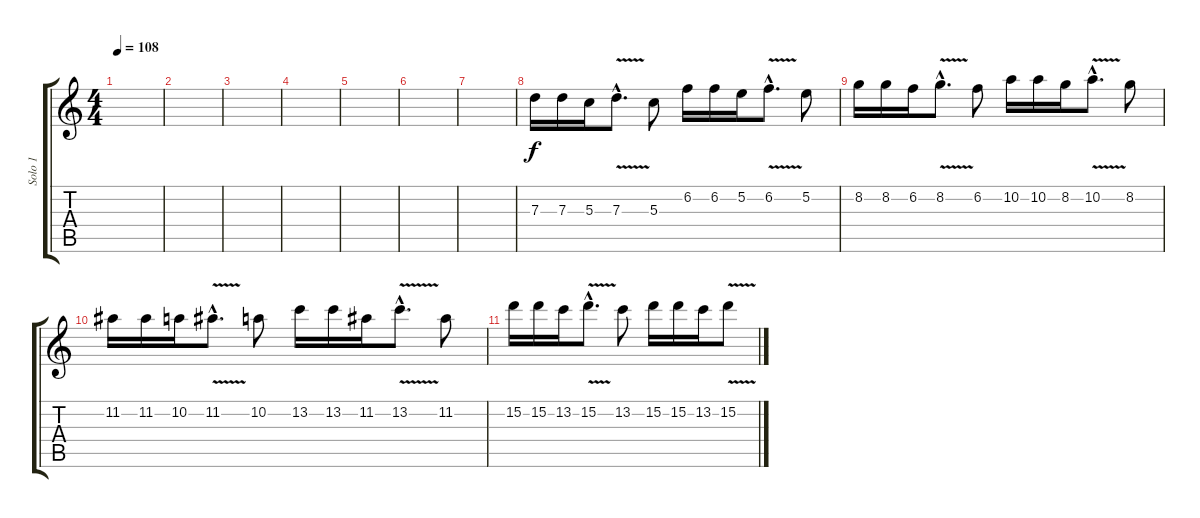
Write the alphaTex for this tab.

\track ("Solo 1" "Solo 1") {instrument overdrivenguitar}
\staff {score tabs}
\tuning (E4 B3 G3 D3 A2 E2) {hide}
\ts (4 4)
\tempo 108
\clef g2
\ks c
|
|
|
|
|
|
|
7.3.16 7.3.16 5.3.16 7.3{v hac}.8{d} 5.3.8 6.2.16 6.2.16 5.2.16 6.2{v hac}.8{d} 5.2.8 |
8.2.16 8.2.16 6.2.16 8.2{v hac}.8{d} 6.2.8 10.2.16 10.2.16 8.2.16 10.2{v hac}.8{d} 8.2.8 |
11.2.16 11.2.16 10.2.16 11.2{v hac}.8{d} 10.2.8 13.2.16 13.2.16 11.2.16 13.2{v hac}.8{d} 11.2.8 |
15.2.16 15.2.16 13.2.16 15.2{v hac}.8{d} 13.2.8 15.2.16 15.2.16 13.2.16 15.2{v}.8
